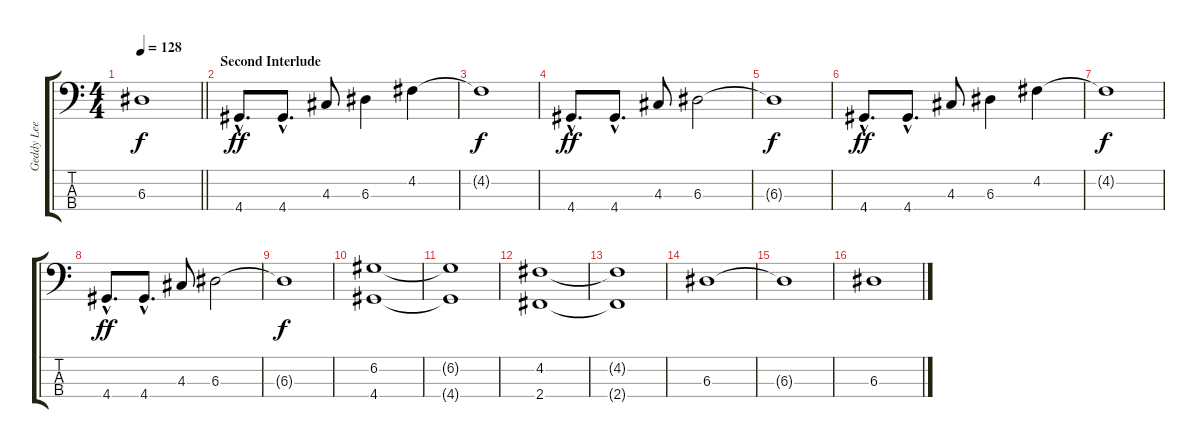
\track ("Geddy Lee" "Geddy Lee") {instrument electricbasspick}
\staff {score tabs}
\tuning (G2 D2 A1 E1) {hide}
\ts (4 4)
\tempo 128
\clef f4
\barLineRight lightlight
\ks c
6.3{t}.1{dy f} |
\section ("" "Second Interlude")
4.4{hac}.8{d dy ff instrument synthbrass1} 4.4{hac}.8{d} 4.3.8 6.3.4 4.2.4 |
4.2{t}.1{dy f} |
4.4{hac}.8{d dy ff} 4.4{hac}.8{d} 4.3.8 6.3.2 |
6.3{t}.1{dy f} |
4.4{hac}.8{d dy ff} 4.4{hac}.8{d} 4.3.8 6.3.4 4.2.4 |
4.2{t}.1{dy f} |
4.4{hac}.8{d dy ff} 4.4{hac}.8{d} 4.3.8 6.3.2 |
6.3{t}.1{dy f} |
(6.2 4.4).1 |
(6.2{t} 4.4{t}).1 |
(4.2 2.4).1 |
(4.2{t} 2.4{t}).1 |
6.3.1 |
6.3{t}.1 |
6.3.1
